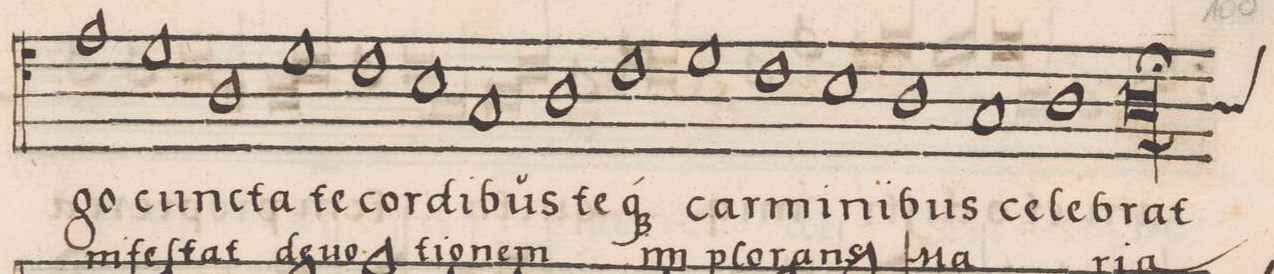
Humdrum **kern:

**kern	**text	**text
*I"TENOR	*	*
*clefC4	*	*
*k[]	*	*
*met(C|)	*	*
*M2/1	*	*
1e	-go	-ni-
=92-	=92-	=92-
1d	cunc-	-feſ-
1A	-ta	-tat
=93-	=93-	=93-
1d	te	de-
1c	cor-	-uo-
=94-	=94-	=94-
1B	-di-	-ti-
1G	-bus	-o-
=95-	=95-	=95-
1A	te-	-nem
1c	-q(ue)	.
=96-	=96-	=96-
1d	car-	im-
1c	-mi-	-plo-
=97-	=97-	=97-
1B	-ni-	-rans
1A	-bus	Ma-
=98-	=98-	=98-
1G	ce-	.
1A	-le-	-ri-
=99-	=99-	=99-
*custos:A	*	*
0A;l	-brat	-a
=100-	=100-	=100-
*-	*-	*-
